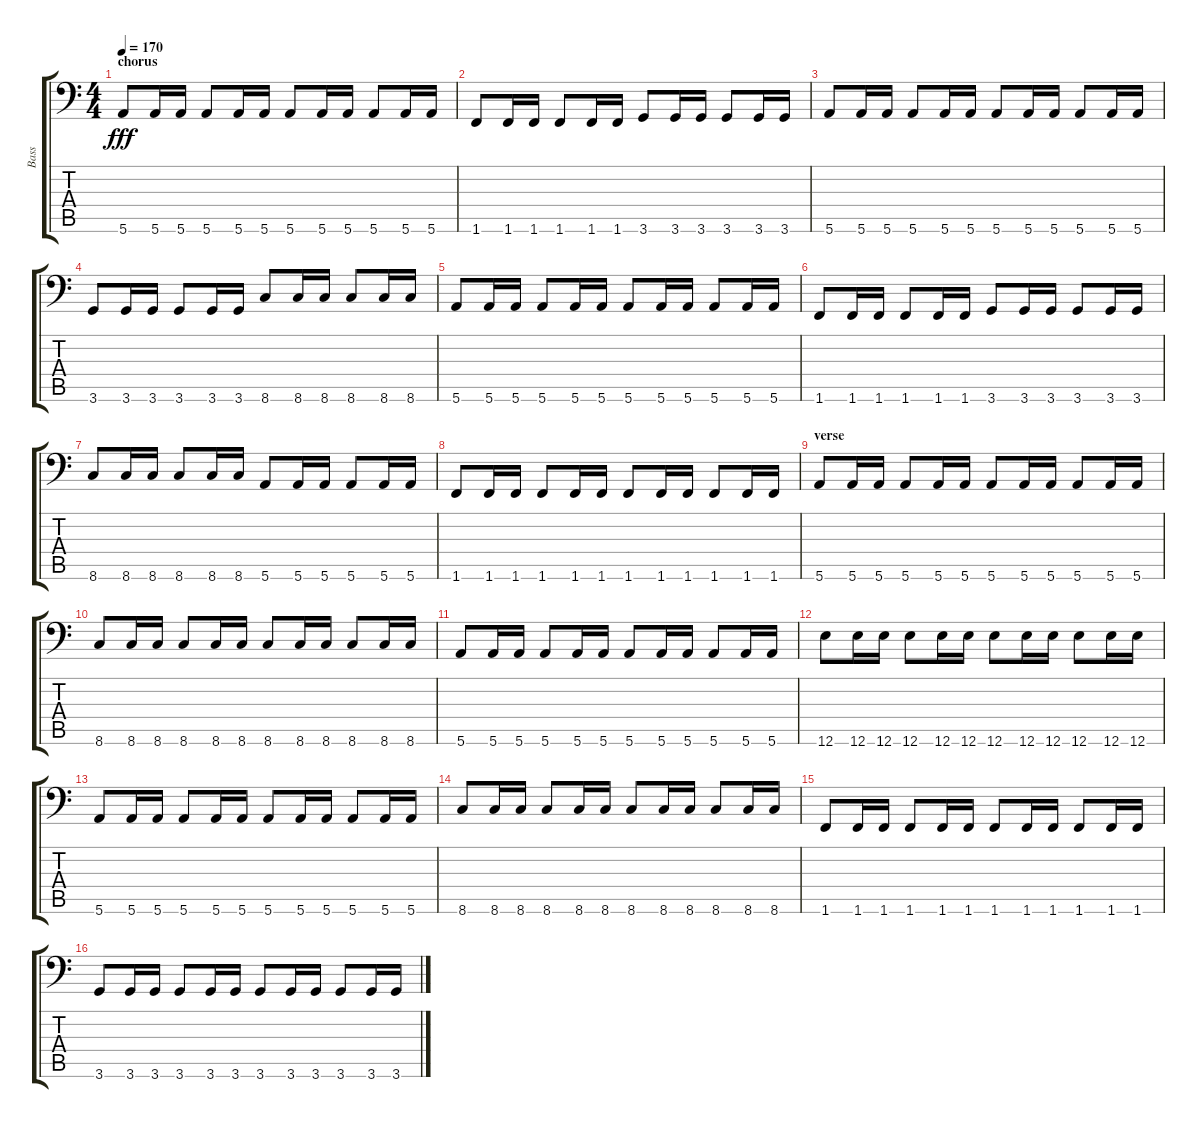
\track ("Bass" "Bass") {instrument electricbassfinger}
\staff {score tabs}
\tuning (E3 B2 G2 D2 A1 E1) {hide}
\ts (4 4)
\section ("" "chorus")
\tempo 170
\clef f4
\ks c
5.6.8{dy fff} 5.6.16 5.6.16 5.6.8 5.6.16 5.6.16 5.6.8 5.6.16 5.6.16 5.6.8 5.6.16 5.6.16 |
1.6.8 1.6.16 1.6.16 1.6.8 1.6.16 1.6.16 3.6.8 3.6.16 3.6.16 3.6.8 3.6.16 3.6.16 |
5.6.8 5.6.16 5.6.16 5.6.8 5.6.16 5.6.16 5.6.8 5.6.16 5.6.16 5.6.8 5.6.16 5.6.16 |
3.6.8 3.6.16 3.6.16 3.6.8 3.6.16 3.6.16 8.6.8 8.6.16 8.6.16 8.6.8 8.6.16 8.6.16 |
5.6.8 5.6.16 5.6.16 5.6.8 5.6.16 5.6.16 5.6.8 5.6.16 5.6.16 5.6.8 5.6.16 5.6.16 |
1.6.8 1.6.16 1.6.16 1.6.8 1.6.16 1.6.16 3.6.8 3.6.16 3.6.16 3.6.8 3.6.16 3.6.16 |
8.6.8 8.6.16 8.6.16 8.6.8 8.6.16 8.6.16 5.6.8 5.6.16 5.6.16 5.6.8 5.6.16 5.6.16 |
1.6.8 1.6.16 1.6.16 1.6.8 1.6.16 1.6.16 1.6.8 1.6.16 1.6.16 1.6.8 1.6.16 1.6.16 |
\section ("" "verse")
5.6.8 5.6.16 5.6.16 5.6.8 5.6.16 5.6.16 5.6.8 5.6.16 5.6.16 5.6.8 5.6.16 5.6.16 |
8.6.8 8.6.16 8.6.16 8.6.8 8.6.16 8.6.16 8.6.8 8.6.16 8.6.16 8.6.8 8.6.16 8.6.16 |
5.6.8 5.6.16 5.6.16 5.6.8 5.6.16 5.6.16 5.6.8 5.6.16 5.6.16 5.6.8 5.6.16 5.6.16 |
12.6.8 12.6.16 12.6.16 12.6.8 12.6.16 12.6.16 12.6.8 12.6.16 12.6.16 12.6.8 12.6.16 12.6.16 |
5.6.8 5.6.16 5.6.16 5.6.8 5.6.16 5.6.16 5.6.8 5.6.16 5.6.16 5.6.8 5.6.16 5.6.16 |
8.6.8 8.6.16 8.6.16 8.6.8 8.6.16 8.6.16 8.6.8 8.6.16 8.6.16 8.6.8 8.6.16 8.6.16 |
1.6.8 1.6.16 1.6.16 1.6.8 1.6.16 1.6.16 1.6.8 1.6.16 1.6.16 1.6.8 1.6.16 1.6.16 |
3.6.8 3.6.16 3.6.16 3.6.8 3.6.16 3.6.16 3.6.8 3.6.16 3.6.16 3.6.8 3.6.16 3.6.16
